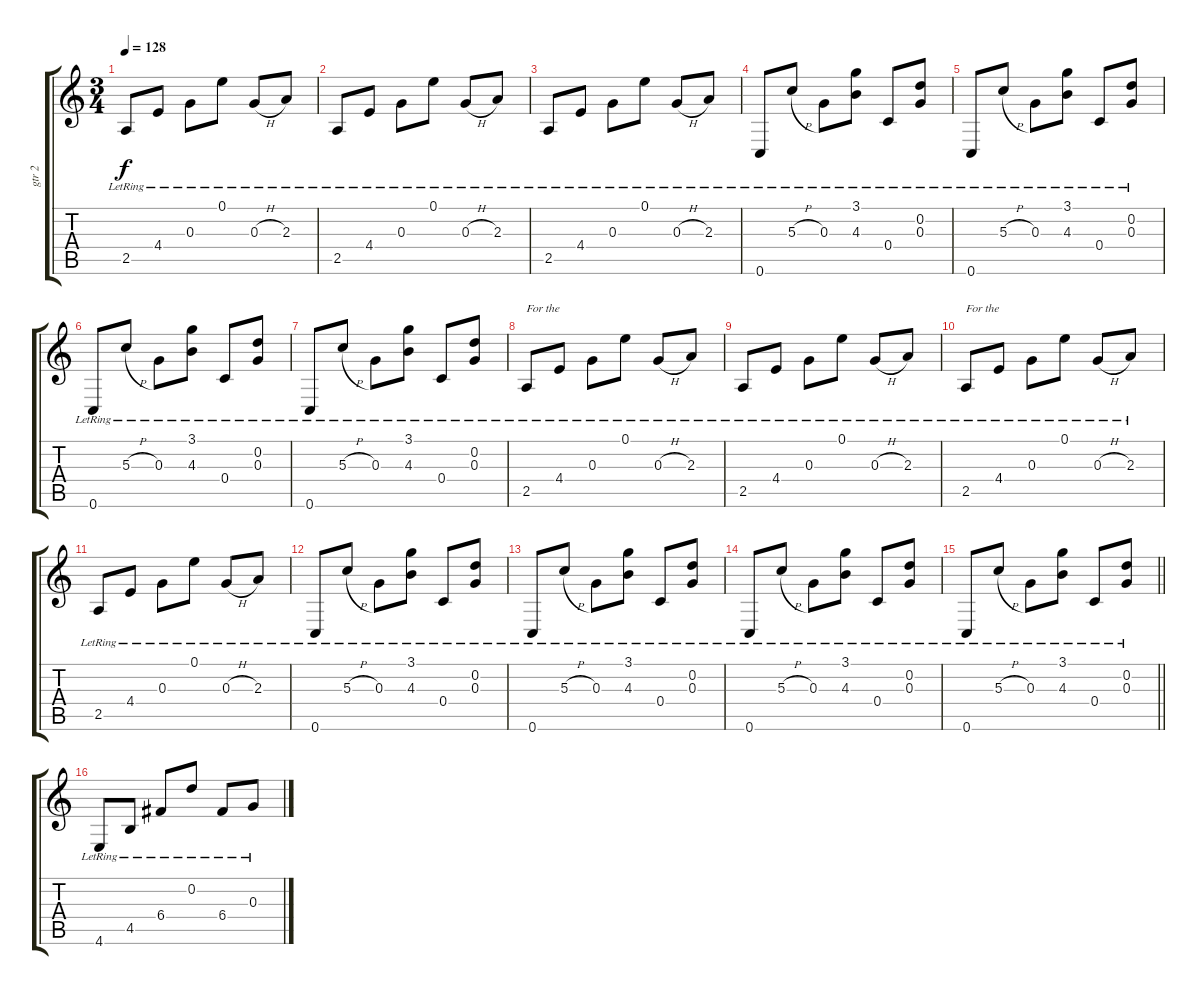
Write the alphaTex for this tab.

\track ("gtr 2 " "gtr 2 ") {instrument acousticguitarnylon}
\staff {score tabs}
\tuning (E4 D4 G3 C3 G2 C2) {hide}
\ts (3 4)
\tempo 128
\clef g2
\ks c
2.5{lr}.8{dy f} 4.4{lr}.8 0.3{lr}.8 0.1{lr}.8 0.3{h lr}.8 2.3{lr}.8 |
2.5{lr}.8 4.4{lr}.8 0.3{lr}.8 0.1{lr}.8 0.3{h lr}.8 2.3{lr}.8 |
2.5{lr}.8 4.4{lr}.8 0.3{lr}.8 0.1{lr}.8 0.3{h lr}.8 2.3{lr}.8 |
0.6{lr}.8 5.3{h lr}.8 0.3{lr}.8 (3.1{lr} 4.3{lr}).8 0.4{lr}.8 (0.2{lr} 0.3{lr}).8 |
0.6{lr}.8 5.3{h lr}.8 0.3{lr}.8 (3.1{lr} 4.3{lr}).8 0.4{lr}.8 (0.2{lr} 0.3{lr}).8 |
0.6{lr}.8 5.3{h lr}.8 0.3{lr}.8 (3.1{lr} 4.3{lr}).8 0.4{lr}.8 (0.2{lr} 0.3{lr}).8 |
0.6{lr}.8 5.3{h lr}.8 0.3{lr}.8 (3.1{lr} 4.3{lr}).8 0.4{lr}.8 (0.2{lr} 0.3{lr}).8 |
2.5{lr}.8{txt "For the "} 4.4{lr}.8 0.3{lr}.8 0.1{lr}.8 0.3{h lr}.8 2.3{lr}.8 |
2.5{lr}.8 4.4{lr}.8 0.3{lr}.8 0.1{lr}.8 0.3{h lr}.8 2.3{lr}.8 |
2.5{lr}.8{txt "For the "} 4.4{lr}.8 0.3{lr}.8 0.1{lr}.8 0.3{h lr}.8 2.3{lr}.8 |
2.5{lr}.8 4.4{lr}.8 0.3{lr}.8 0.1{lr}.8 0.3{h lr}.8 2.3{lr}.8 |
0.6{lr}.8 5.3{h lr}.8 0.3{lr}.8 (3.1{lr} 4.3{lr}).8 0.4{lr}.8 (0.2{lr} 0.3{lr}).8 |
0.6{lr}.8 5.3{h lr}.8 0.3{lr}.8 (3.1{lr} 4.3{lr}).8 0.4{lr}.8 (0.2{lr} 0.3{lr}).8 |
0.6{lr}.8 5.3{h lr}.8 0.3{lr}.8 (3.1{lr} 4.3{lr}).8 0.4{lr}.8 (0.2{lr} 0.3{lr}).8 |
\barLineRight lightlight
0.6{lr}.8 5.3{h lr}.8 0.3{lr}.8 (3.1{lr} 4.3{lr}).8 0.4{lr}.8 (0.2{lr} 0.3{lr}).8 |
4.6{lr}.8 4.5{lr}.8 6.4{lr}.8 0.2{lr}.8 6.4{lr}.8 0.3{lr}.8
